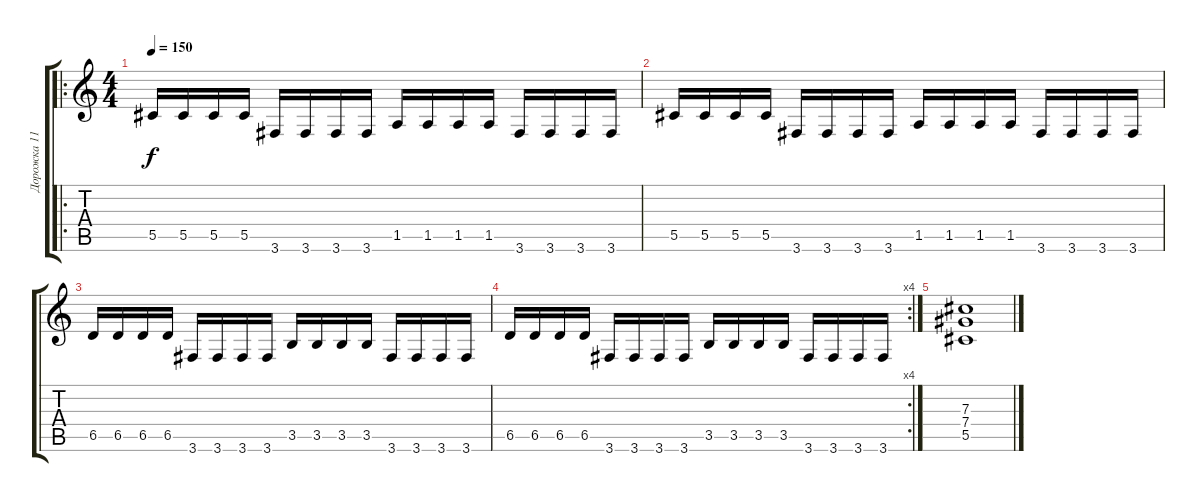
\track ("Дорожка 11" "Дорожка 11") {instrument distortionguitar}
\staff {score tabs}
\tuning (Eb4 Bb3 Gb3 Db3 Ab2 Eb2) {hide}
\ro
\ts (4 4)
\tempo 150
\clef g2
\ks c
5.5.16{dy f} 5.5.16 5.5.16 5.5.16 3.6.16 3.6.16 3.6.16 3.6.16 1.5.16 1.5.16 1.5.16 1.5.16 3.6.16 3.6.16 3.6.16 3.6.16 |
5.5.16 5.5.16 5.5.16 5.5.16 3.6.16 3.6.16 3.6.16 3.6.16 1.5.16 1.5.16 1.5.16 1.5.16 3.6.16 3.6.16 3.6.16 3.6.16 |
6.5.16 6.5.16 6.5.16 6.5.16 3.6.16 3.6.16 3.6.16 3.6.16 3.5.16 3.5.16 3.5.16 3.5.16 3.6.16 3.6.16 3.6.16 3.6.16 |
\rc 4
6.5.16 6.5.16 6.5.16 6.5.16 3.6.16 3.6.16 3.6.16 3.6.16 3.5.16 3.5.16 3.5.16 3.5.16 3.6.16 3.6.16 3.6.16 3.6.16 |
(7.3 7.4 5.5).1
